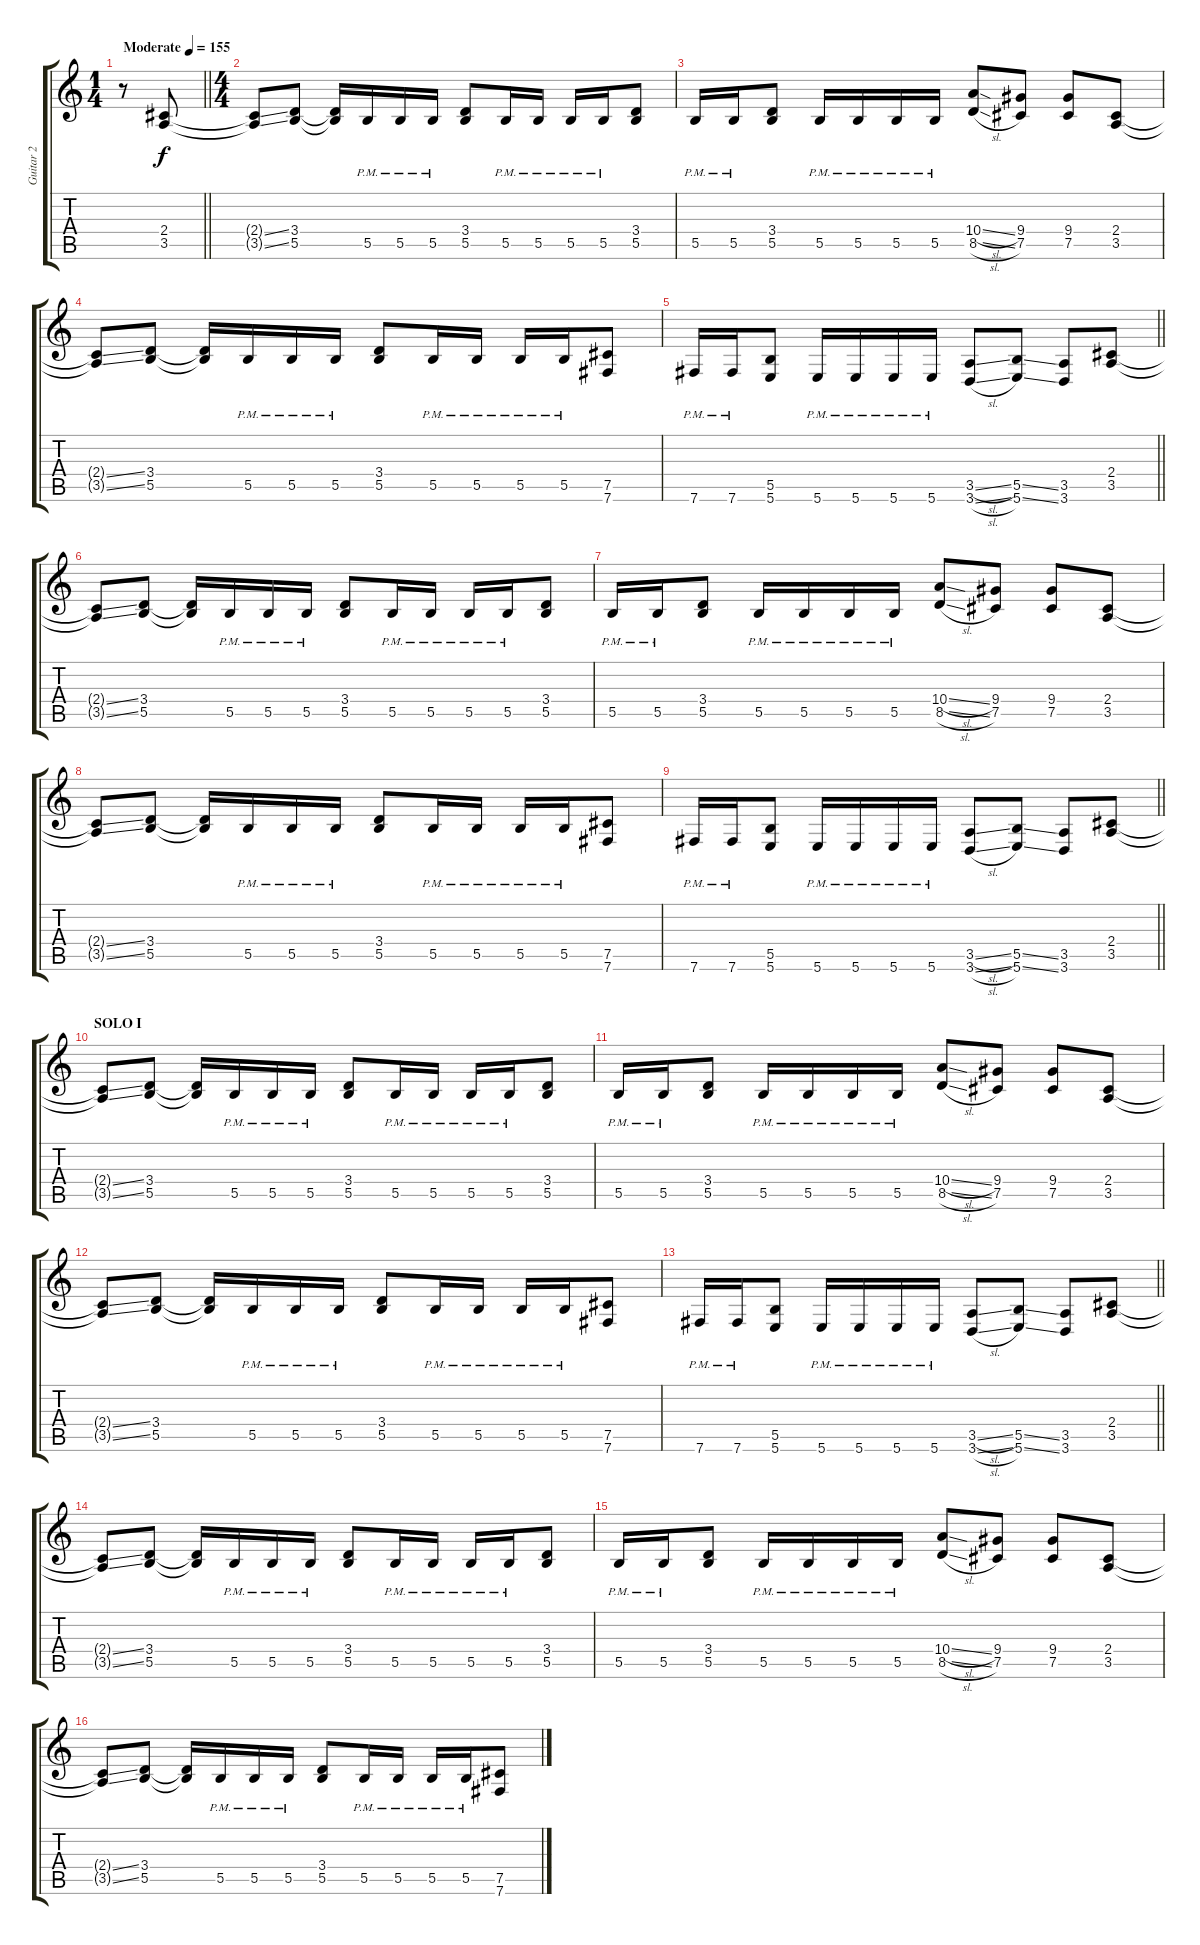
\track ("Guitar 2" "Guitar 2") {instrument distortionguitar}
\staff {score tabs}
\tuning (Db4 Ab3 E3 B2 Gb2 B1) {hide}
\ts (1 4)
\tempo (155 "Moderate")
\clef g2
\barLineRight lightlight
\ks c
r.8{dy f instrument distortionguitar} (2.4 3.5).8 |
\ts (4 4)
(2.4{ss t} 3.5{ss t}).8 (3.4 5.5).8 (3.4{t} 5.5{t}).16 5.5{pm}.16 5.5{pm}.16 5.5{pm}.16 (3.4 5.5).8 5.5{pm}.16 5.5{pm}.16 5.5{pm}.16 5.5{pm}.16 (3.4 5.5).8 |
5.5{pm}.16 5.5{pm}.16 (3.4 5.5).8 5.5{pm}.16 5.5{pm}.16 5.5{pm}.16 5.5{pm}.16 (10.4{sl} 8.5{sl}).8 (9.4 7.5).8 (9.4 7.5).8 (2.4 3.5).8 |
(2.4{ss t} 3.5{ss t}).8 (3.4 5.5).8 (3.4{t} 5.5{t}).16 5.5{pm}.16 5.5{pm}.16 5.5{pm}.16 (3.4 5.5).8 5.5{pm}.16 5.5{pm}.16 5.5{pm}.16 5.5{pm}.16 (7.5 7.6).8 |
\barLineRight lightlight
7.6{pm}.16 7.6{pm}.16 (5.5 5.6).8 5.6{pm}.16 5.6{pm}.16 5.6{pm}.16 5.6{pm}.16 (3.5{sl} 3.6{sl}).8 (5.5{ss} 5.6{ss}).8 (3.5 3.6).8 (2.4 3.5).8 |
(2.4{ss t} 3.5{ss t}).8 (3.4 5.5).8 (3.4{t} 5.5{t}).16 5.5{pm}.16 5.5{pm}.16 5.5{pm}.16 (3.4 5.5).8 5.5{pm}.16 5.5{pm}.16 5.5{pm}.16 5.5{pm}.16 (3.4 5.5).8 |
5.5{pm}.16 5.5{pm}.16 (3.4 5.5).8 5.5{pm}.16 5.5{pm}.16 5.5{pm}.16 5.5{pm}.16 (10.4{sl} 8.5{sl}).8 (9.4 7.5).8 (9.4 7.5).8 (2.4 3.5).8 |
(2.4{ss t} 3.5{ss t}).8 (3.4 5.5).8 (3.4{t} 5.5{t}).16 5.5{pm}.16 5.5{pm}.16 5.5{pm}.16 (3.4 5.5).8 5.5{pm}.16 5.5{pm}.16 5.5{pm}.16 5.5{pm}.16 (7.5 7.6).8 |
\barLineRight lightlight
7.6{pm}.16 7.6{pm}.16 (5.5 5.6).8 5.6{pm}.16 5.6{pm}.16 5.6{pm}.16 5.6{pm}.16 (3.5{sl} 3.6{sl}).8 (5.5{ss} 5.6{ss}).8 (3.5 3.6).8 (2.4 3.5).8{balance 8} |
\section ("" "SOLO I")
(2.4{ss t} 3.5{ss t}).8 (3.4 5.5).8 (3.4{t} 5.5{t}).16 5.5{pm}.16 5.5{pm}.16 5.5{pm}.16 (3.4 5.5).8 5.5{pm}.16 5.5{pm}.16 5.5{pm}.16 5.5{pm}.16 (3.4 5.5).8 |
5.5{pm}.16 5.5{pm}.16 (3.4 5.5).8 5.5{pm}.16 5.5{pm}.16 5.5{pm}.16 5.5{pm}.16 (10.4{sl} 8.5{sl}).8 (9.4 7.5).8 (9.4 7.5).8 (2.4 3.5).8 |
(2.4{ss t} 3.5{ss t}).8 (3.4 5.5).8 (3.4{t} 5.5{t}).16 5.5{pm}.16 5.5{pm}.16 5.5{pm}.16 (3.4 5.5).8 5.5{pm}.16 5.5{pm}.16 5.5{pm}.16 5.5{pm}.16 (7.5 7.6).8 |
\barLineRight lightlight
7.6{pm}.16 7.6{pm}.16 (5.5 5.6).8 5.6{pm}.16 5.6{pm}.16 5.6{pm}.16 5.6{pm}.16 (3.5{sl} 3.6{sl}).8 (5.5{ss} 5.6{ss}).8 (3.5 3.6).8 (2.4 3.5).8 |
(2.4{ss t} 3.5{ss t}).8 (3.4 5.5).8 (3.4{t} 5.5{t}).16 5.5{pm}.16 5.5{pm}.16 5.5{pm}.16 (3.4 5.5).8 5.5{pm}.16 5.5{pm}.16 5.5{pm}.16 5.5{pm}.16 (3.4 5.5).8 |
5.5{pm}.16 5.5{pm}.16 (3.4 5.5).8 5.5{pm}.16 5.5{pm}.16 5.5{pm}.16 5.5{pm}.16 (10.4{sl} 8.5{sl}).8 (9.4 7.5).8 (9.4 7.5).8 (2.4 3.5).8 |
(2.4{ss t} 3.5{ss t}).8 (3.4 5.5).8 (3.4{t} 5.5{t}).16 5.5{pm}.16 5.5{pm}.16 5.5{pm}.16 (3.4 5.5).8 5.5{pm}.16 5.5{pm}.16 5.5{pm}.16 5.5{pm}.16 (7.5 7.6).8
